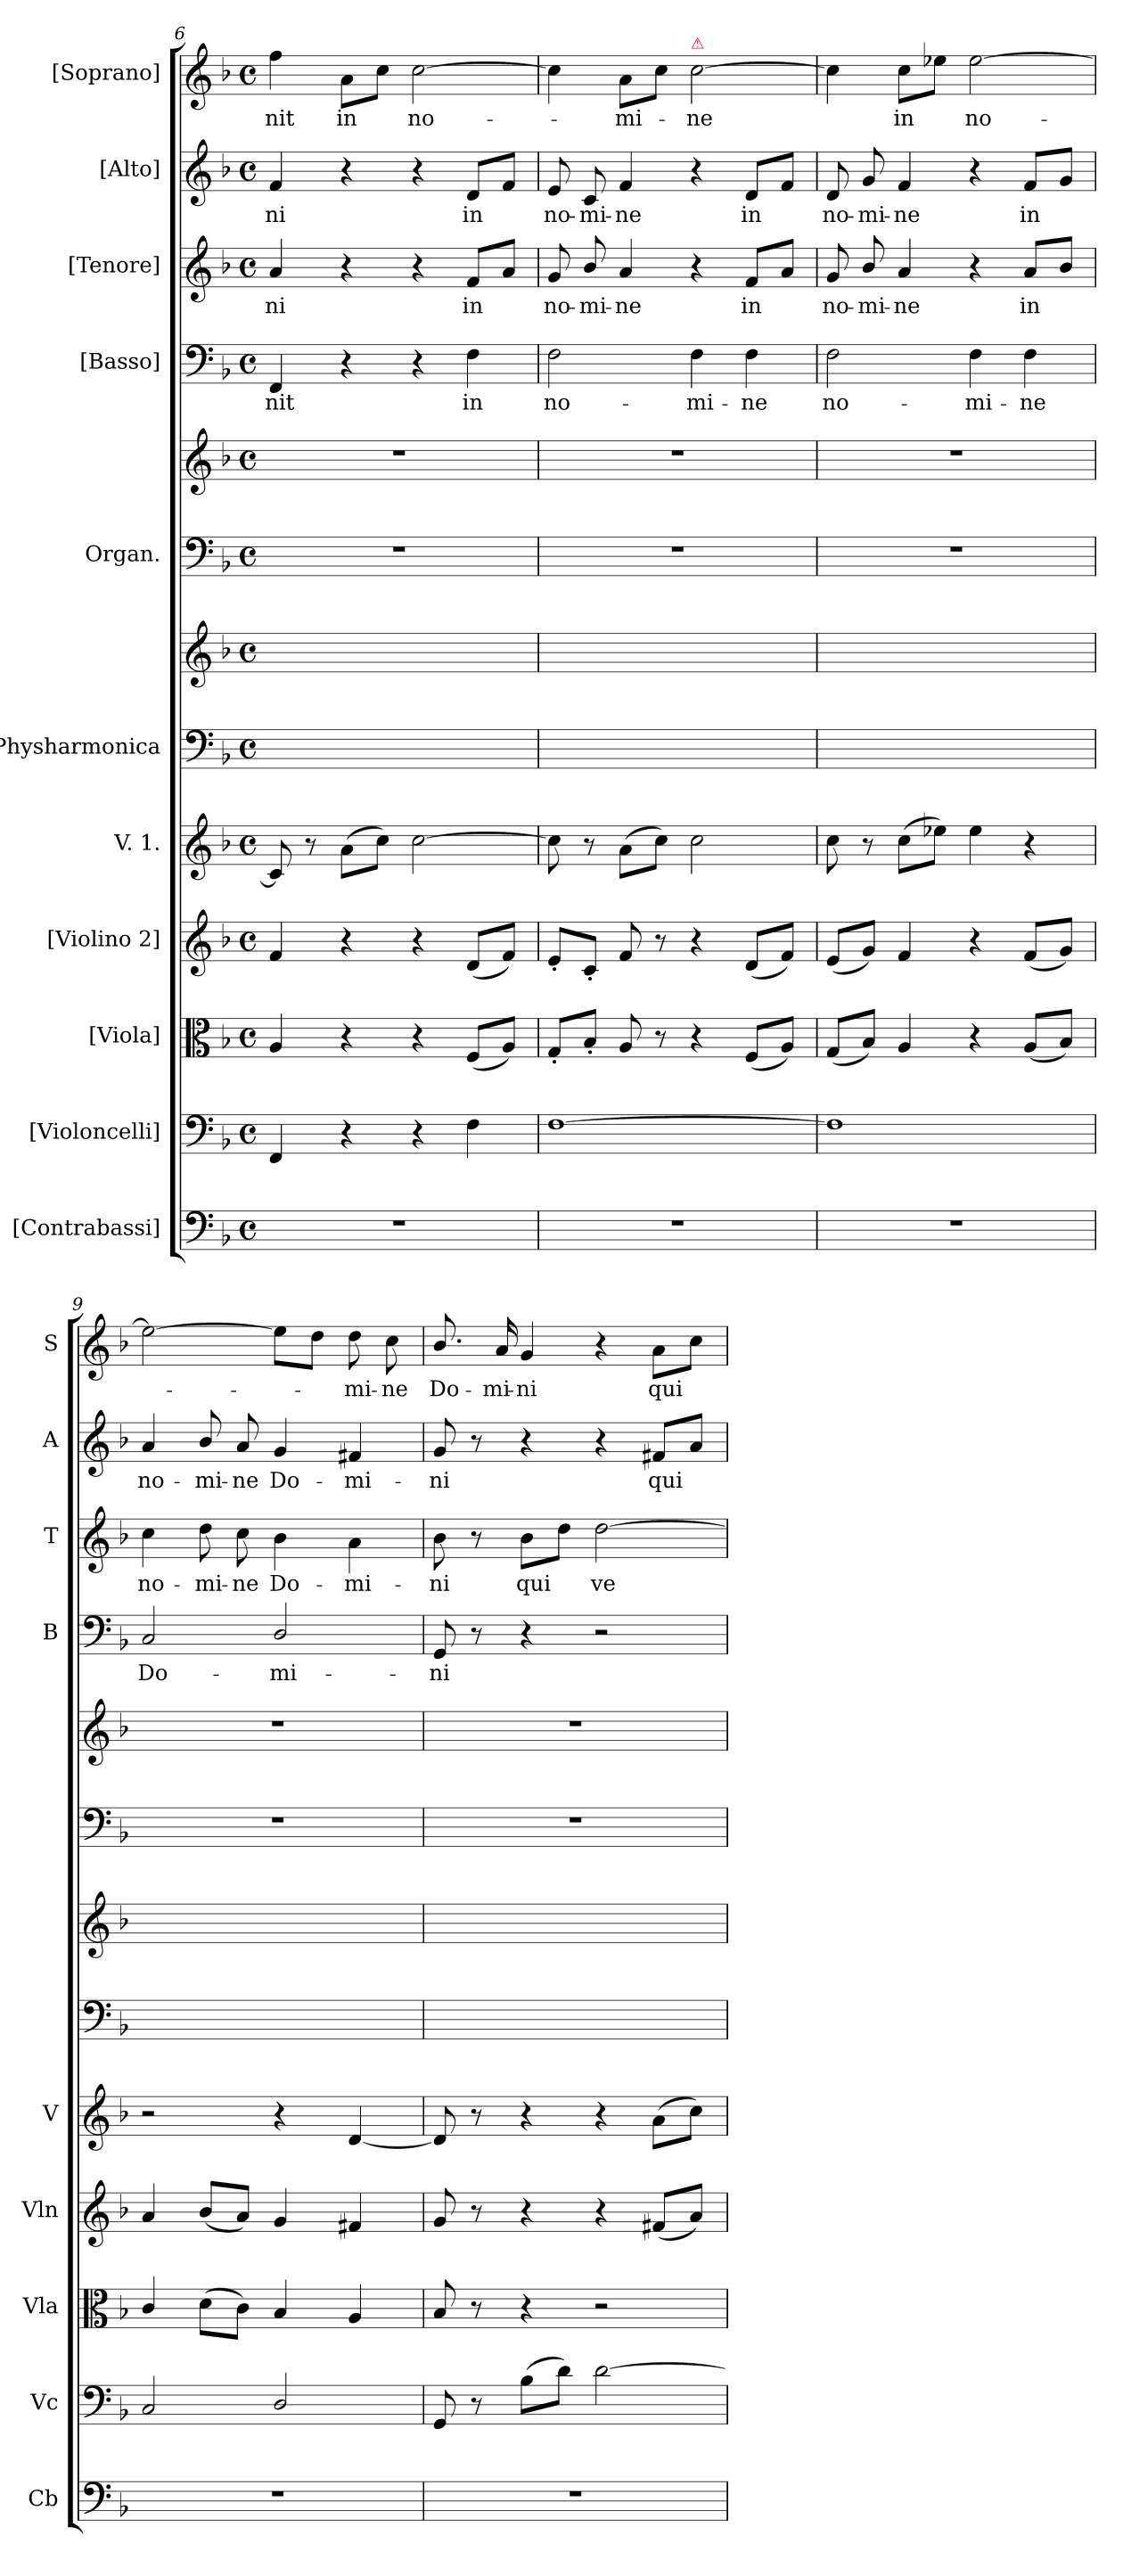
**kern	**kern	**kern	**kern	**kern	**kern	**kern	**kern	**kern	**kern	**text	**kern	**text	**kern	**text	**kern	**text
*part11	*part10	*part9	*part8	*part7	*part6	*part6	*part5	*part5	*part4	*part4	*part3	*part3	*part2	*part2	*part1	*part1
*staff13	*staff12	*staff11	*staff10	*staff9	*staff8	*staff7	*staff6	*staff5	*staff4	*staff4	*staff3	*staff3	*staff2	*staff2	*staff1	*staff1
*I"[Contrabassi]	*I"[Violoncelli]	*I"[Viola]	*I"[Violino 2]	*I"V. 1.	*I"Physharmonica	*	*I"Organ.	*	*I"[Basso]	*	*I"[Tenore]	*	*I"[Alto]	*	*I"[Soprano]	*
*I'Cb	*I'Vc	*I'Vla	*I'Vln	*I'V	*	*	*	*	*I'B	*	*I'T	*	*I'A	*	*I'S	*
*clefF4	*clefF4	*clefC3	*clefG2	*clefG2	*clefF4	*clefG2	*clefF4	*clefG2	*clefF4	*	*clefG2	*	*clefG2	*	*clefG2	*
*	*	*	*	*	*	*	*	*	*	*	*ITrd7c12	*	*	*	*	*
*k[b-]	*k[b-]	*k[b-]	*k[b-]	*k[b-]	*k[b-]	*k[b-]	*k[b-]	*k[b-]	*k[b-]	*	*k[b-]	*	*k[b-]	*	*k[b-]	*
*F:	*F:	*F:	*F:	*F:	*F:	*F:	*F:	*F:	*F:	*	*F:	*	*F:	*	*F:	*
*M4/4	*M4/4	*M4/4	*M4/4	*M4/4	*M4/4	*M4/4	*M4/4	*M4/4	*M4/4	*	*M4/4	*	*M4/4	*	*M4/4	*
*met(c)	*met(c)	*met(c)	*met(c)	*met(c)	*met(c)	*met(c)	*met(c)	*met(c)	*met(c)	*	*met(c)	*	*met(c)	*	*met(c)	*
=6	=6	=6	=6	=6	=6	=6	=6	=6	=6	=6	=6	=6	=6	=6	=6	=6
!	!	!	!	!	!	!	!	!	!	!	!	!LO:LY:i	!	!	!	!
1r	4FF/	4A/	4f/	8c/]	1ryy	1ryy	1r	1r	4FF/	-nit	4A/	-ni	4f/	-ni	4ff\	-nit
.	.	.	.	8r	.	.	.	.	.	.	.	.	.	.	.	.
.	4r	4r	4r	(8a\L	.	.	.	.	4r	.	4r	.	4r	.	8a\L	in
.	.	.	.	8cc\J)	.	.	.	.	.	.	.	.	.	.	8cc\J	.
.	4r	4r	4r	[2cc\	.	.	.	.	4r	.	4r	.	4r	.	[2cc\	no-
!	!	!	!	!	!	!	!	!	!	!	!	!LO:LY:i	!	!	!	!
.	4F\	(8F/L	(8d/L	.	.	.	.	.	4F\	in	8F/L	in	8d/L	in	.	.
.	.	8A/J)	8f/J)	.	.	.	.	.	.	.	8A/J	.	8f/J	.	.	.
=7	=7	=7	=7	=7	=7	=7	=7	=7	=7	=7	=7	=7	=7	=7	=7	=7
!	!	!	!	!	!	!	!	!	!	!	!	!LO:LY:i	!	!	!	!
1r	[1F	8G'/L	8e'/L	8cc\]	1ryy	1ryy	1r	1r	2F\	no-	8G/	no-	8e/	no-	4cc\]	.
!	!	!	!	!	!	!	!	!	!	!	!	!LO:LY:i	!	!	!	!
.	.	8B-'/J	8c'/J	8r	.	.	.	.	.	.	8B-/	-mi-	8c/	-mi-	.	.
!	!	!	!	!	!	!	!	!	!	!	!	!LO:LY:i	!	!	!	!
.	.	8A/	8f/	(8a\L	.	.	.	.	.	.	4A/	-ne	4f/	-ne	8a\L	-mi-
.	.	8r	8r	8cc\J)	.	.	.	.	.	.	.	.	.	.	8cc\J	.
!	!	!	!	!	!	!	!	!	!	!	!	!	!	!	!LO:TX:a:color=crimson:t=⚠	!
.	.	4r	4r	2cc\	.	.	.	.	4F\	-mi-	4r	.	4r	.	[2cc\	-ne
!	!	!	!	!	!	!	!	!	!	!	!	!LO:LY:i	!	!	!	!
.	.	(8F/L	(8d/L	.	.	.	.	.	4F\	-ne	8F/L	in	8d/L	in	.	.
.	.	8A/J)	8f/J)	.	.	.	.	.	.	.	8A/J	.	8f/J	.	.	.
=8	=8	=8	=8	=8	=8	=8	=8	=8	=8	=8	=8	=8	=8	=8	=8	=8
1r	1F]	(8G/L	(8e/L	8cc\	1ryy	1ryy	1r	1r	2F\	no-	8G/	no-	8d/	no-	4cc\]	.
!	!	!	!	!	!	!	!	!	!	!	!	!LO:LY:i	!	!	!	!
.	.	8B-/J)	8g/J)	8r	.	.	.	.	.	.	8B-/	-mi-	8g/	-mi-	.	.
!	!	!	!	!	!	!	!	!	!	!	!	!LO:LY:i	!	!	!	!
.	.	4A/	4f/	(8cc\L	.	.	.	.	.	.	4A/	-ne	4f/	-ne	8cc\L	in
.	.	.	.	8ee-X\J)	.	.	.	.	.	.	.	.	.	.	8ee-X\J	.
.	.	4r	4r	4ee-\	.	.	.	.	4F\	-mi-	4r	.	4r	.	[>2ee-\	no-
.	.	(8A/L	(8f/L	4r	.	.	.	.	4F\	-ne	8A/L	in	8f/L	in	.	.
.	.	8B-/J)	8g/J)	.	.	.	.	.	.	.	8B-/J	.	8g/J	.	.	.
=9	=9	=9	=9	=9	=9	=9	=9	=9	=9	=9	=9	=9	=9	=9	=9	=9
!	!	!	!	!	!	!	!	!	!	!	!	!LO:LY:i	!	!	!	!
1r	2C/	4c/	4a/	2r	1ryy	1ryy	1r	1r	2C/	Do-	4c\	no-	4a/	no-	2ee-\_	.
!	!	!	!	!	!	!	!	!	!	!	!	!LO:LY:i	!	!	!	!
.	.	(8d\L	(8b-/L	.	.	.	.	.	.	.	8d\	-mi-	8b-/	-mi-	.	.
!	!	!	!	!	!	!	!	!	!	!	!	!LO:LY:i	!	!	!	!
.	.	8c\J)	8a/J)	.	.	.	.	.	.	.	8c\	-ne	8a/	-ne	.	.
!	!	!	!	!	!	!	!	!	!	!	!	!LO:LY:i	!	!	!	!
.	2D/	4B-/	4g/	4r	.	.	.	.	2D/	-mi-	4B-\	Do-	4g/	Do-	8ee-\L]	.
.	.	.	.	.	.	.	.	.	.	.	.	.	.	.	8dd\J	.
!	!	!	!	!	!	!	!	!	!	!	!	!LO:LY:i	!	!	!	!
.	.	4A/	4f#X/	[4d/	.	.	.	.	.	.	4A\	-mi-	4f#X/	-mi-	8dd\	-mi-
.	.	.	.	.	.	.	.	.	.	.	.	.	.	.	8cc\	-ne
=10	=10	=10	=10	=10	=10	=10	=10	=10	=10	=10	=10	=10	=10	=10	=10	=10
1r	8GG/	8B-/	8g/	8d/]	1ryy	1ryy	1r	1r	8GG/	-ni	8B-\	ni	8g/	-ni	8.b-/	Do-
.	8r	8r	8r	8r	.	.	.	.	8r	.	8r	.	8r	.	.	.
.	.	.	.	.	.	.	.	.	.	.	.	.	.	.	16a/	-mi-
.	(8B-\L	4r	4r	4r	.	.	.	.	4r	.	8B-\L	qui	4r	.	4g/	-ni
.	8d\J)	.	.	.	.	.	.	.	.	.	8d\J	.	.	.	.	.
.	[2d\	2r	4r	4r	.	.	.	.	2r	.	[2d\	ve-	4r	.	4r	.
.	.	.	(8f#X/L	(8a\L	.	.	.	.	.	.	.	.	8f#X/L	qui	8a\L	qui
.	.	.	8a/J)	8cc\J)	.	.	.	.	.	.	.	.	8a/J	.	8cc\J	.
=	=	=	=	=	=	=	=	=	=	=	=	=	=	=	=	=
*-	*-	*-	*-	*-	*-	*-	*-	*-	*-	*-	*-	*-	*-	*-	*-	*-
